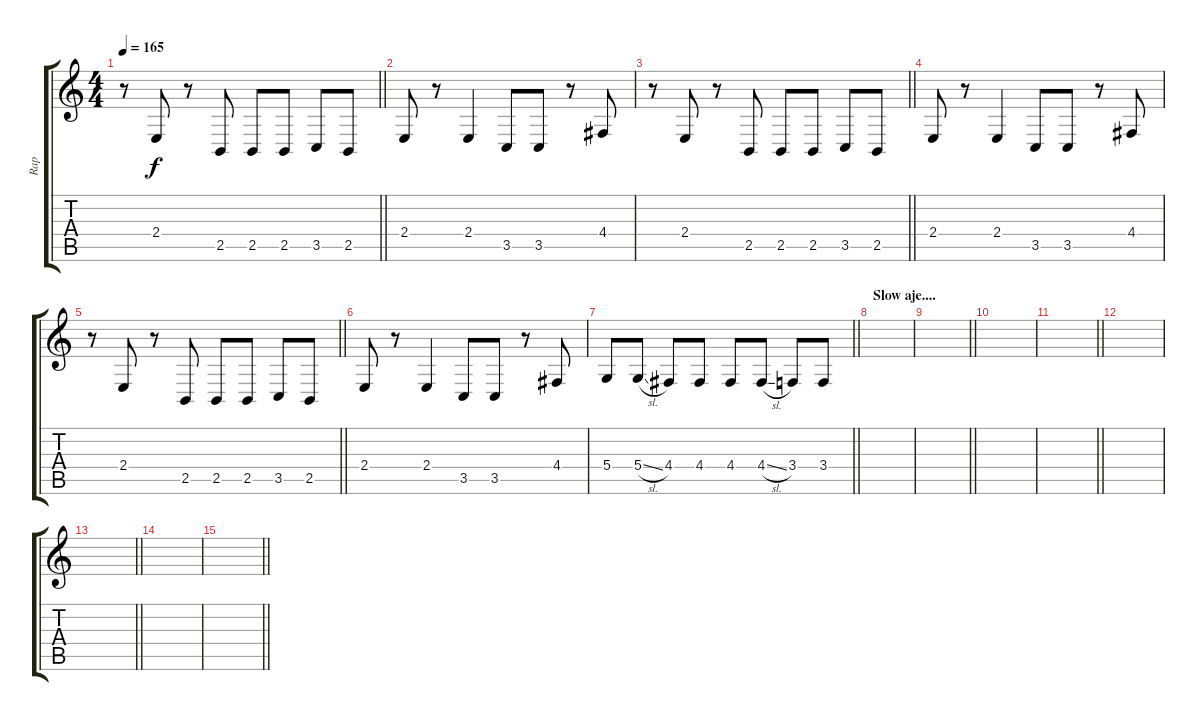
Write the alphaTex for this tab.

\track ("Rap" "Rap") {instrument clarinet}
\staff {score tabs}
\tuning (E4 B3 G3 D3 A2 E2) {hide}
\ts (4 4)
\tempo 165
\clef g2
\barLineRight lightlight
\ks c
r.8{dy f} 2.4.8 r.8 2.5.8 2.5.8 2.5.8 3.5.8 2.5.8 |
2.4.8 r.8 2.4.4 3.5.8 3.5.8 r.8 4.4.8 |
\barLineRight lightlight
r.8 2.4.8 r.8 2.5.8 2.5.8 2.5.8 3.5.8 2.5.8 |
2.4.8 r.8 2.4.4 3.5.8 3.5.8 r.8 4.4.8 |
\barLineRight lightlight
r.8 2.4.8 r.8 2.5.8 2.5.8 2.5.8 3.5.8 2.5.8 |
2.4.8 r.8 2.4.4 3.5.8 3.5.8 r.8 4.4.8 |
\barLineRight lightlight
5.4.8 5.4{sl}.8 4.4.8 4.4.8 4.4.8 4.4{sl}.8 3.4.8 3.4.8 |
\section ("" "Slow aje....")
|
\barLineRight lightlight
|
|
\barLineRight lightlight
|
|
\barLineRight lightlight
|
|
\barLineRight lightlight
